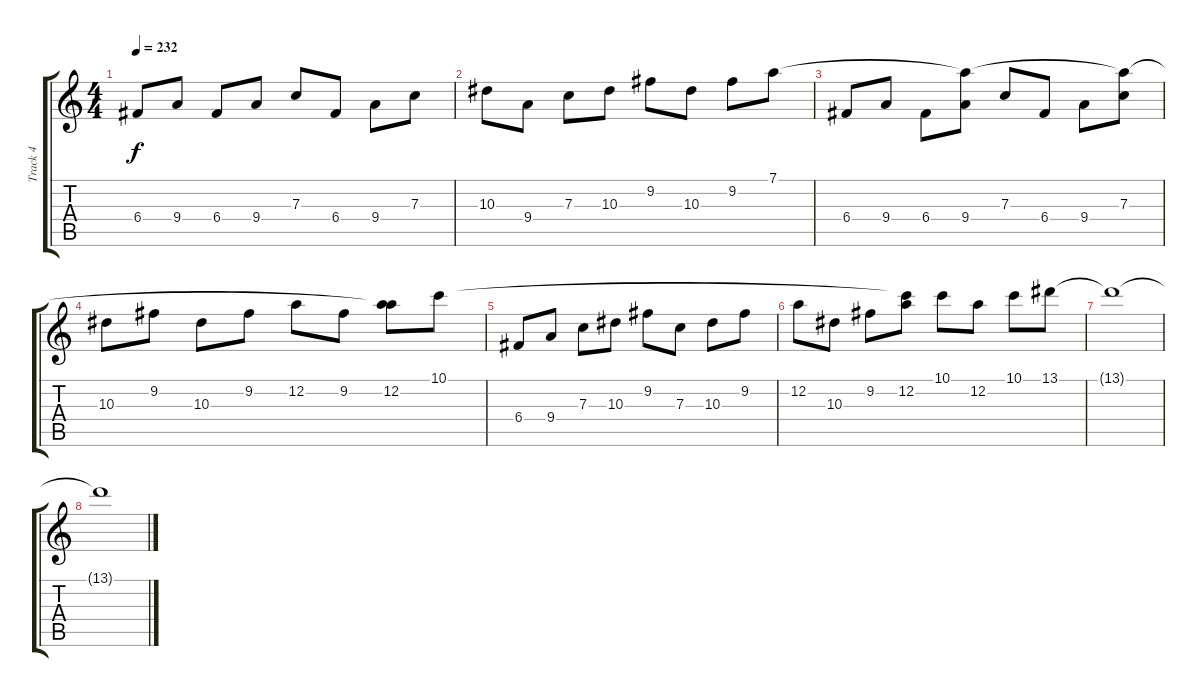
\track ("Track 4" "Track 4") {instrument acousticguitarsteel}
\staff {score tabs}
\tuning (D4 A3 F3 C3 G2 D2) {hide}
\ts (4 4)
\tempo 232
\clef g2
\ks c
6.4.8{dy f instrument distortionguitar} 9.4.8 6.4.8 9.4.8 7.3.8 6.4.8 9.4.8 7.3.8 |
10.3.8 9.4.8 7.3.8 10.3.8 9.2.8 10.3.8 9.2.8 7.1.8 |
6.4.8 9.4.8 6.4.8 (7.1{t} 9.4).8 7.3.8 6.4.8 9.4.8 (7.1{t} 7.3).8 |
10.3.8 9.2.8 10.3.8 9.2.8 12.2.8 9.2.8 (7.1{t} 12.2).8 10.1.8 |
6.4.8 9.4.8 7.3.8 10.3.8 9.2.8 7.3.8 10.3.8 9.2.8 |
12.2.8 10.3.8 9.2.8 (10.1{t} 12.2).8 10.1.8 12.2.8 10.1.8 13.1.8 |
13.1{t}.1 |
13.1{t}.1
